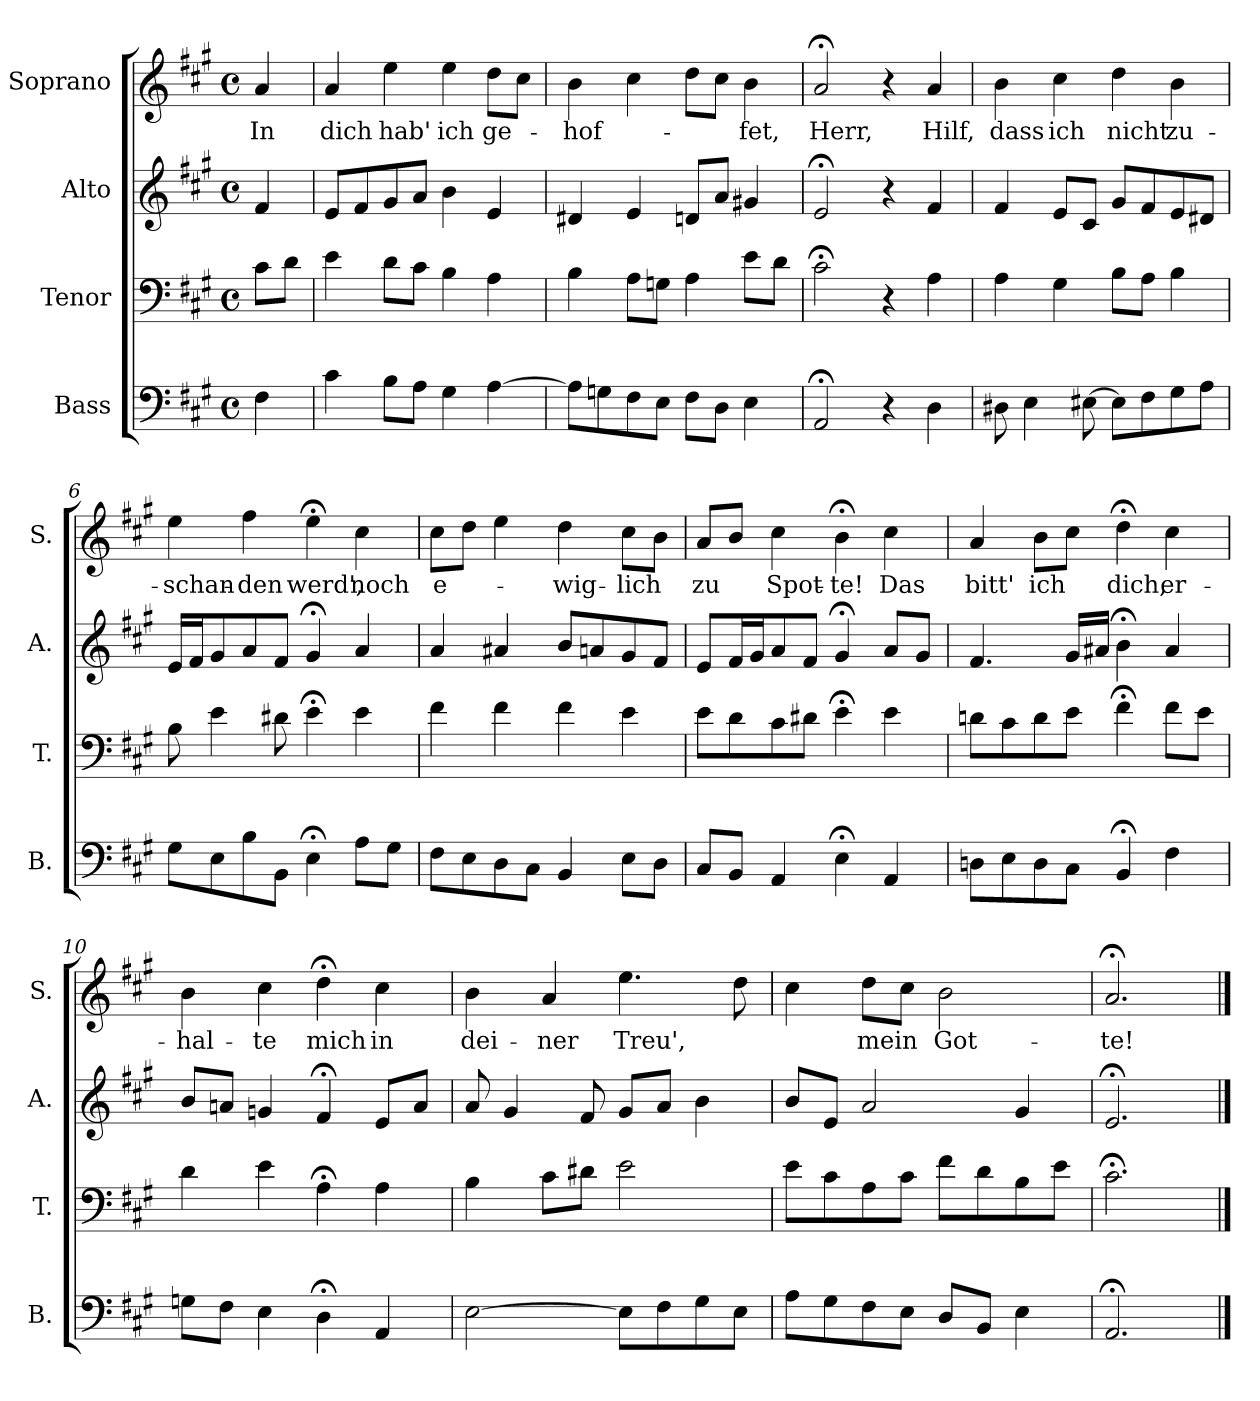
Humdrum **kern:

**kern	**kern	**kern	**kern	**text
*part4	*part3	*part2	*part1	*part1
*staff4	*staff3	*staff2	*staff1	*staff1
*I"Bass	*I"Tenor	*I"Alto	*I"Soprano	*
*I'B.	*I'T.	*I'A.	*I'S.	*
*clefF4	*clefF4	*clefG2	*clefG2	*
*k[f#c#g#]	*k[f#c#g#]	*k[f#c#g#]	*k[f#c#g#]	*
*A:	*A:	*A:	*A:	*
*M4/4	*M4/4	*M4/4	*M4/4	*
*met(c)	*met(c)	*met(c)	*met(c)	*
=1	=1	=1	=1	=1
!	!	!	!	!LO:LY:b
4F#\	8c#\L	4f#/	4a/	In
.	8d\J	.	.	.
=2	=2	=2	=2	=2
!	!	!	!	!LO:LY:b
4c#\	4e\	8e/L	4a/	dich
.	.	8f#/	.	.
!	!	!	!	!LO:LY:b
8B\L	8d\L	8g#/	4ee\	hab'
8A\J	8c#\J	8a/J	.	.
!	!	!	!	!LO:LY:b
4G#\	4B\	4b\	4ee\	ich
!	!	!	!	!LO:LY:b
[4A\	4A\	4e/	8dd\L	ge-
.	.	.	8cc#\J	.
=3	=3	=3	=3	=3
!	!	!	!	!LO:LY:b
8A\L]	4B\	4d#X/	4b\	-hof-
8Gn\	.	.	.	.
8F#\	8A\L	4e/	4cc#\	.
8E\J	8Gn\J	.	.	.
8F#\L	4A\	8dn/L	8dd\L	.
8D\J	.	8a/J	8cc#\J	.
!	!	!	!	!LO:LY:b
4E\	8e\L	4g#X/	4b\	-fet,
.	8d\J	.	.	.
=4	=4	=4	=4	=4
!	!	!	!	!LO:LY:b
2AA;</	2c#;<\	2e;</	2a;</	Herr,
4r	4r	4r	4r	.
!	!	!	!	!LO:LY:b
4D\	4A\	4f#/	4a/	Hilf,
=5	=5	=5	=5	=5
!	!	!	!	!LO:LY:b
8D#X\	4A\	4f#/	4b\	dass
4E\	.	.	.	.
!	!	!	!	!LO:LY:b
.	4G#\	8e/L	4cc#\	ich
[8E#X\	.	8c#/J	.	.
!	!	!	!	!LO:LY:b
8E#\L]	8B\L	8g#/L	4dd\	nicht
8F#\	8A\J	8f#/	.	.
!	!	!	!	!LO:LY:b
8G#\	4B\	8e/	4b\	zu-
8A\J	.	8d#X/J	.	.
!!LO:LB:g=z
=6	=6	=6	=6	=6
!	!	!	!	!LO:LY:b
8G#\L	8B\	16e/LL	4ee\	-schan-
.	.	16f#/J	.	.
8E\	4e\	8g#/	.	.
!	!	!	!	!LO:LY:b
8B\	.	8a/	4ff#\	-den
8BB\J	8d#X\	8f#/J	.	.
!	!	!	!	!LO:LY:b
4E;<\	4e;<\	4g#;</	4ee;<\	werd',
!	!	!	!	!LO:LY:b
8A\L	4e\	4a/	4cc#\	noch
8G#\J	.	.	.	.
=7	=7	=7	=7	=7
!	!	!	!	!LO:LY:b
8F#\L	4f#\	4a/	8cc#\L	e-
8E\	.	.	8dd\J	.
8D\	4f#\	4a#X/	4ee\	.
8C#\J	.	.	.	.
!	!	!	!	!LO:LY:b
4BB/	4f#\	8b/L	4dd\	-wig-
.	.	8an/	.	.
!	!	!	!	!LO:LY:b
8E\L	4e\	8g#/	8cc#\L	-lich
8D\J	.	8f#/J	8b\J	.
=8	=8	=8	=8	=8
!	!	!	!	!LO:LY:b
8C#/L	8e\L	8e/L	8a/L	zu
8BB/J	8d\	16f#/L	8b/J	.
.	.	16g#/J	.	.
!	!	!	!	!LO:LY:b
4AA/	8c#\	8a/	4cc#\	Spot-
.	8d#X\J	8f#/J	.	.
!	!	!	!	!LO:LY:b
4E;<\	4e;<\	4g#;</	4b;<\	-te!
!	!	!	!	!LO:LY:b
4AA/	4e\	8a/L	4cc#\	Das
.	.	8g#/J	.	.
=9	=9	=9	=9	=9
!	!	!	!	!LO:LY:b
8Dn\L	8dn\L	4.f#/	4a/	bitt'
8E\	8c#\	.	.	.
!	!	!	!	!LO:LY:b
8D\	8d\	.	8b\L	ich
8C#\J	8e\J	16g#/LL	8cc#\J	.
.	.	16a#X/JJ	.	.
!	!	!	!	!LO:LY:b
4BB;</	4f#;<\	4b;<\	4dd;<\	dich,
!	!	!	!	!LO:LY:b
4F#\	8f#\L	4a#/	4cc#\	er-
.	8e\J	.	.	.
!!LO:PB:g=z
=10	=10	=10	=10	=10
!	!	!	!	!LO:LY:b
8Gn\L	4d\	8b/L	4b\	-hal-
8F#\J	.	8an/J	.	.
!	!	!	!	!LO:LY:b
4E\	4e\	4gn/	4cc#\	-te
!	!	!	!	!LO:LY:b
4D;<\	4A;<\	4f#;</	4dd;<\	mich
!	!	!	!	!LO:LY:b
4AA/	4A\	8e/L	4cc#\	in
.	.	8a/J	.	.
=11	=11	=11	=11	=11
!	!	!	!	!LO:LY:b
[2E\	4B\	8a/	4b\	dei-
.	.	4g#/	.	.
!	!	!	!	!LO:LY:b
.	8c#\L	.	4a/	-ner
.	8d#X\J	8f#/	.	.
!	!	!	!	!LO:LY:b
8E\L]	2e\	8g#/L	4.ee\	Treu',
8F#\	.	8a/J	.	.
8G#\	.	4b\	.	.
8E\J	.	.	8dd\	.
=12	=12	=12	=12	=12
8A\L	8e\L	8b/L	4cc#\	.
8G#\	8c#\	8e/J	.	.
!	!	!	!	!LO:LY:b
8F#\	8A\	2a/	8dd\L	mein
8E\J	8c#\J	.	8cc#\J	.
!	!	!	!	!LO:LY:b
8D/L	8f#\L	.	2b\	Got-
8BB/J	8d\	.	.	.
4E\	8B\	4g#/	.	.
.	8e\J	.	.	.
=13	=13	=13	=13	=13
!	!	!	!	!LO:LY:b
2.AA;</	2.c#;<\	2.e;</	2.a;</	-te!
==	==	==	==	==
*-	*-	*-	*-	*-
